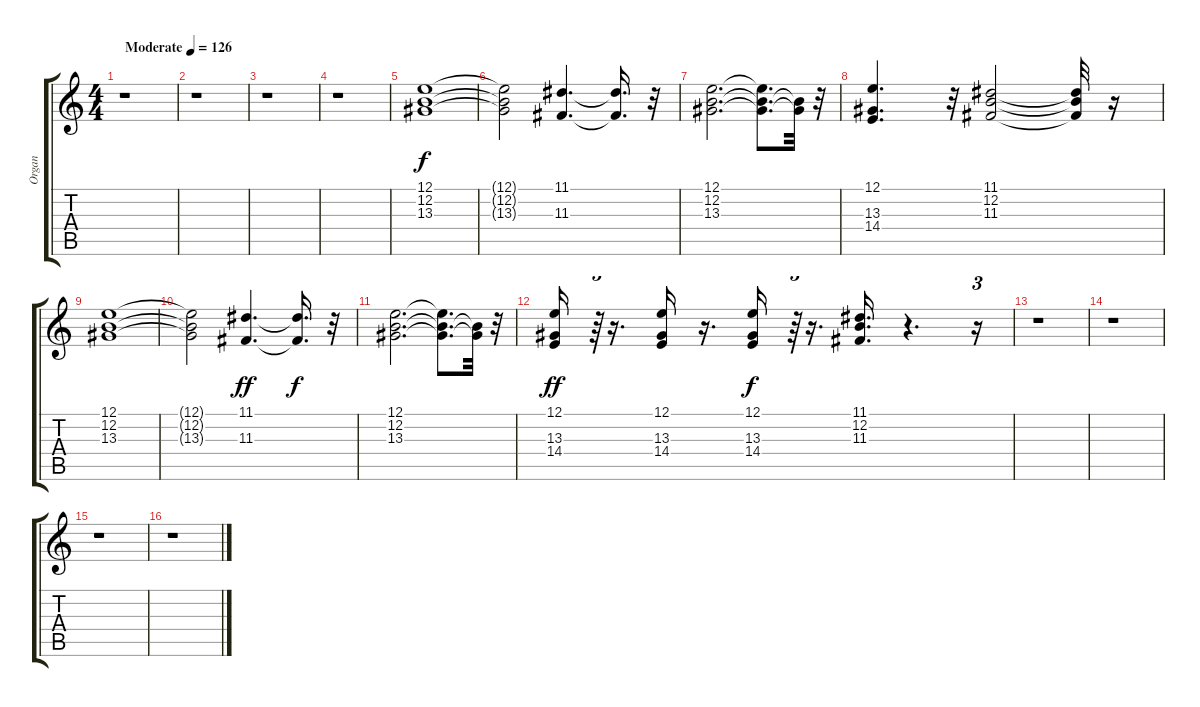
\track ("Organ" "Organ") {instrument percussiveorgan}
\staff {score tabs}
\tuning (E4 B3 G3 D3 A2 E2) {hide}
\ts (4 4)
\tempo (126 "Moderate")
\clef g2
\ks c
r.1{dy f instrument percussiveorgan} |
r.1 |
r.1 |
r.1 |
(12.1 12.2 13.3).1 |
(12.1{t} 12.2{t} 13.3{t}).2 (11.1 11.3).4{d} (11.1{t} 11.3{t}).16{d} r.32 |
(12.1 12.2 13.3).2{d} (12.1{t} 12.2{t} 13.3{t}).8{d} (12.2{t} 13.3{t}).32 r.32 |
(12.1 13.3 14.4).4{d} r.32 (11.1 12.2 11.3).2 (11.1{t} 12.2{t} 11.3{t}).32 r.16 |
(12.1 12.2 13.3).1 |
(12.1{t} 12.2{t} 13.3{t}).2 (11.1 11.3).4{d dy ff} (11.1{t} 11.3{t}).16{d dy f} r.32 |
(12.1 12.2 13.3).2{d} (12.1{t} 12.2{t} 13.3{t}).8{d} (12.2{t} 13.3{t}).32 r.32 |
(12.1 13.3 14.4).16{dy ff} r.64{tu (3 2)} r.16{d} (12.1 13.3 14.4).16 r.16{d} (12.1 13.3 14.4).16{dy f} r.64{tu (3 2)} r.16{d} (11.1 12.2 11.3).16{d} r.4{d} r.16{tu (3 2)} |
r.1 |
r.1 |
r.1 |
r.1
